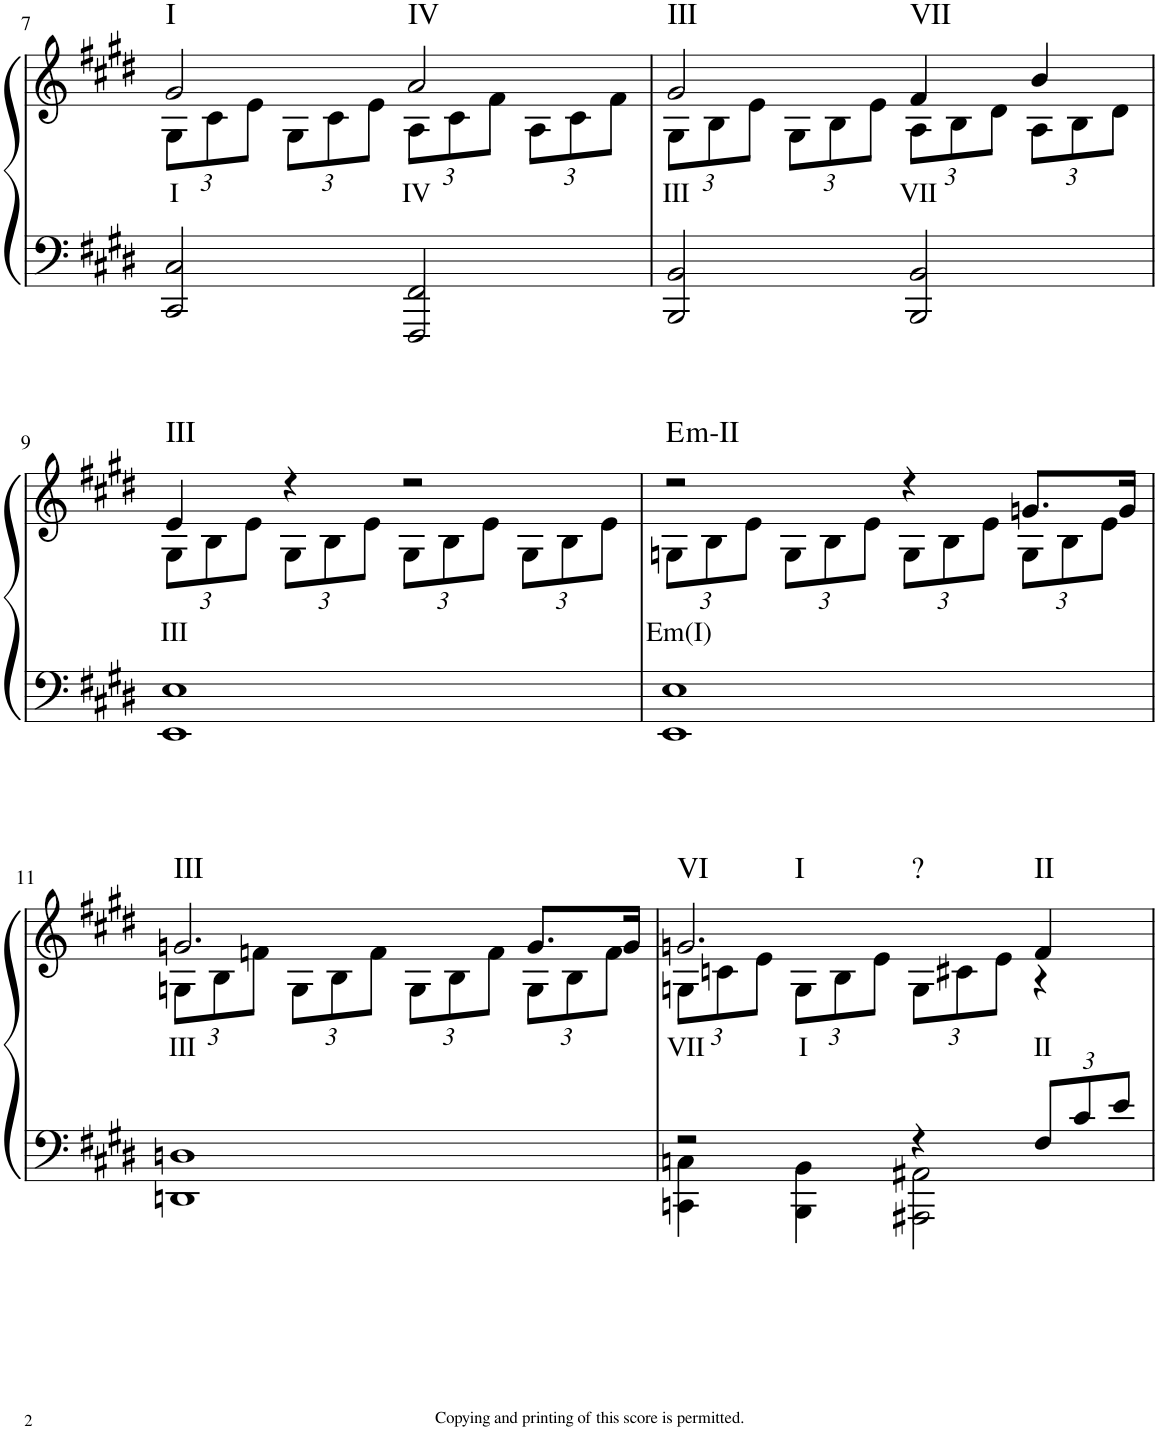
**kern	**kern	**text	**harte
*part1	*part1	*part1	*part1
*staff2	*staff1	*staff1	*
*I"Piano	*	*	*
*I'Pno	*	*	*
!!LO:PB:g=z
*clefF4	*clefG2	*	*
*k[f#c#g#d#]	*k[f#c#g#d#]	*	*
*E:	*E:	*	*
*M2/2	*M2/2	*	*
*met(c|)	*met(c|)	*	*
=7	=7	=7	=7
*	*^	*	*
*	*	*Xbrackettup	*	*
!	!	!	!LO:LY:b	!LO:H:kt=I
2CC#/ 2C#/	2g#/	12G#\L	I	N
.	.	12c#\	.	.
.	.	12e\J	.	.
.	.	12G#\L	.	.
.	.	12c#\	.	.
.	.	12e\J	.	.
!	!	!	!LO:LY:b	!LO:H:kt=IV
2FFF#/ 2FF#/	2a/	12A\L	IV	N
.	.	12c#\	.	.
.	.	12f#\J	.	.
.	.	12A\L	.	.
.	.	12c#\	.	.
.	.	12f#\J	.	.
=8	=8	=8	=8	=8
!	!	!	!LO:LY:b	!LO:H:kt=III
2BBB/ 2BB/	2g#/	12G#\L	III	N
.	.	12B\	.	.
.	.	12e\J	.	.
.	.	12G#\L	.	.
.	.	12B\	.	.
.	.	12e\J	.	.
!	!	!	!LO:LY:b	!LO:H:kt=VII
2BBB/ 2BB/	4f#/	12A\L	VII	N
.	.	12B\	.	.
.	.	12d#\J	.	.
.	4b/	12A\L	.	.
.	.	12B\	.	.
.	.	12d#\J	.	.
!!LO:LB:g=z	!!
=9	=9	=9	=9	=9
!	!	!	!LO:LY:b	!LO:H:kt=III
1EE 1E	4e/	12G#\L	III	N
.	.	12B\	.	.
.	.	12e\J	.	.
.	4r	12G#\L	.	.
.	.	12B\	.	.
.	.	12e\J	.	.
.	2r	12G#\L	.	.
.	.	12B\	.	.
.	.	12e\J	.	.
.	.	12G#\L	.	.
.	.	12B\	.	.
.	.	12e\J	.	.
=10	=10	=10	=10	=10
!	!	!	!LO:LY:b	!LO:H:kt=m
1EE 1E	2r	12Gn\L	Em(I)	E:min
.	.	12B\	.	.
.	.	12e\J	.	.
.	.	12G\L	.	.
.	.	12B\	.	.
.	.	12e\J	.	.
.	4r	12G\L	.	.
.	.	12B\	.	.
.	.	12e\J	.	.
.	8.gn/L	12G\L	.	.
.	.	12B\	.	.
.	.	12e\J	.	.
.	16g/Jk	.	.	.
!!LO:LB:g=z	!!
=11	=11	=11	=11	=11
!	!	!	!LO:LY:b	!LO:H:kt=III
1DDn 1Dn	2.gn/	12Gn\L	III	N
.	.	12B\	.	.
.	.	12fn\J	.	.
.	.	12G\L	.	.
.	.	12B\	.	.
.	.	12f\J	.	.
.	.	12G\L	.	.
.	.	12B\	.	.
.	.	12f\J	.	.
.	8.g/L	12G\L	.	.
.	.	12B\	.	.
.	.	12f\J	.	.
.	16g/Jk	.	.	.
=12	=12	=12	=12	=12
*^	*	*	*	*
!	!	!	!	!LO:LY:b	!LO:H:kt=VI
2r	4CCn\ 4Cn\	2.gn/	12Gn\L	VII	N
.	.	.	12cn\	.	.
.	.	.	12e\J	.	.
!	!	!	!	!LO:LY:b	!LO:H:kt=I
.	4BBB\ 4BB\	.	12G\L	I	N
.	.	.	12B\	.	.
.	.	.	12e\J	.	.
!	!	!	!	!	!LO:H:kt=?
4r	2AAA#X\ 2AA#X\	.	12G\L	.	N
.	.	.	12c#X\	.	.
.	.	.	12e\J	.	.
*Xbrackettup	*	*	*	*	*
!	!	!	!	!LO:LY:b	!LO:H:kt=II
12F#/L	.	4f#/	4r	II	N
12c#/	.	.	.	.	.
12e/J	.	.	.	.	.
*v	*v	*	*	*	*
*	*v	*v	*	*
=	=	=	=
*-	*-	*-	*-
